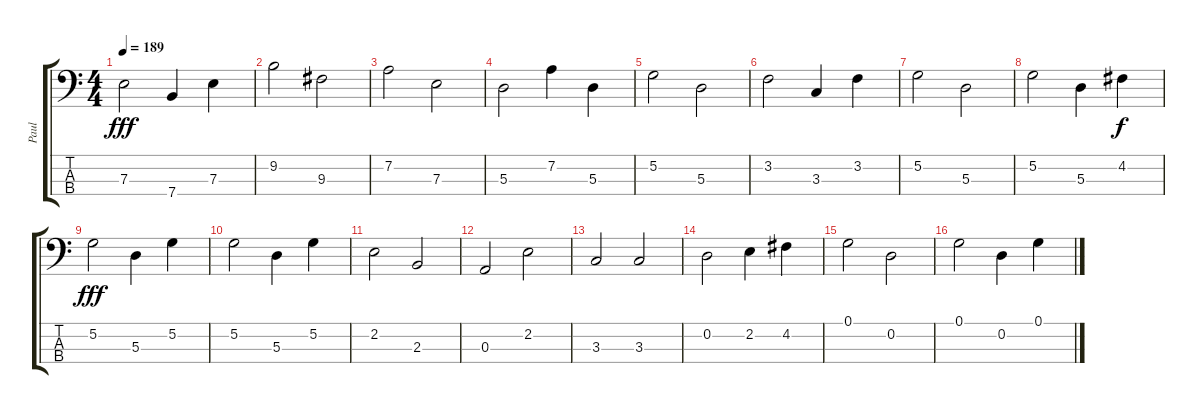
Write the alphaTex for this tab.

\track ("Paul" "Paul") {instrument electricbassfinger}
\staff {score tabs}
\tuning (G2 D2 A1 E1) {hide}
\ts (4 4)
\tempo 189
\clef f4
\ks c
7.3.2{dy fff} 7.4.4 7.3.4 |
9.2.2 9.3.2 |
7.2.2 7.3.2 |
5.3.2 7.2.4 5.3.4 |
5.2.2 5.3.2 |
3.2.2 3.3.4 3.2.4 |
5.2.2 5.3.2 |
5.2.2 5.3.4 4.2.4{dy f} |
5.2.2{dy fff} 5.3.4 5.2.4 |
5.2.2 5.3.4 5.2.4 |
2.2.2 2.3.2 |
0.3.2 2.2.2 |
3.3.2 3.3.2 |
0.2.2 2.2.4 4.2.4 |
0.1.2 0.2.2 |
0.1.2 0.2.4 0.1.4
